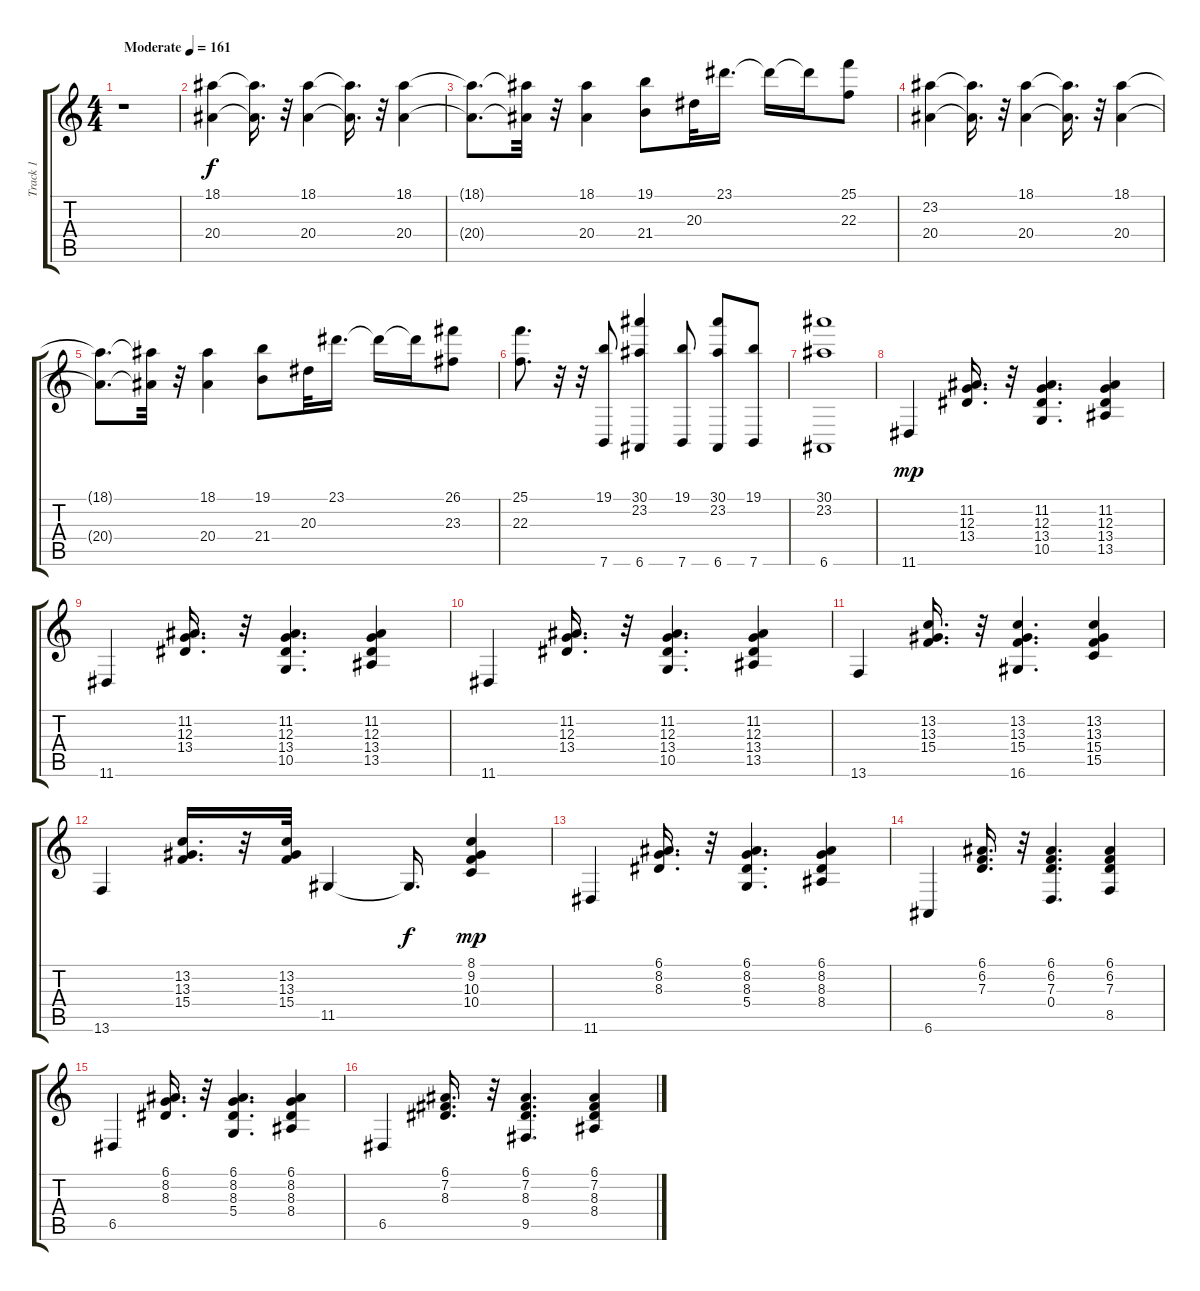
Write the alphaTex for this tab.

\track ("Track 1" "Track 1") {instrument acousticgrandpiano}
\staff {score tabs}
\tuning (E4 B3 G3 D3 A2 E2) {hide}
\ts (4 4)
\tempo (161 "Moderate")
\clef g2
\ks c
r.1{dy f instrument acousticgrandpiano} |
(18.1 20.4).4 (18.1{t} 20.4{t}).16{d} r.32 (18.1 20.4).4 (18.1{t} 20.4{t}).16{d} r.32 (18.1 20.4).4 |
(18.1{t} 20.4{t}).8{d} (18.1{t} 20.4{t}).32 r.32 (18.1 20.4).4 (19.1 21.4).8 20.3.32 23.1.16{d} 23.1{t}.16 23.1{t}.16 (25.1 22.3).8 |
(23.2 20.4).4 (23.2{t} 20.4{t}).16{d} r.32 (18.1 20.4).4 (18.1{t} 20.4{t}).16{d} r.32 (18.1 20.4).4 |
(18.1{t} 20.4{t}).8{d} (18.1{t} 20.4{t}).32 r.32 (18.1 20.4).4 (19.1 21.4).8 20.3.32 23.1.16{d} 23.1{t}.16 23.1{t}.16 (26.1 23.3).8 |
(25.1 22.3).8{d} r.32 r.32 (19.1 7.6).8 (30.1 23.2 6.6).4 (19.1 7.6).8 (30.1 23.2 6.6).8 (19.1 7.6).8 |
(30.1 23.2 6.6).1 |
11.6.4{dy mp} (11.2 12.3 13.4).16{d} r.32 (11.2 12.3 13.4 10.5).4{d} (11.2 12.3 13.4 13.5).4 |
11.6.4 (11.2 12.3 13.4).16{d} r.32 (11.2 12.3 13.4 10.5).4{d} (11.2 12.3 13.4 13.5).4 |
11.6.4 (11.2 12.3 13.4).16{d} r.32 (11.2 12.3 13.4 10.5).4{d} (11.2 12.3 13.4 13.5).4 |
13.6.4 (13.2 13.3 15.4).16{d} r.32 (13.2 13.3 15.4 16.6).4{d} (13.2 13.3 15.4 15.5).4 |
13.6.4 (13.2 13.3 15.4).16{d} r.32 (13.2 13.3 15.4).32 11.5.4 11.5{t}.16{d dy f} (8.1 9.2 10.3 10.4).4{dy mp} |
11.6.4 (6.1 8.2 8.3).16{d} r.32 (6.1 8.2 8.3 5.4).4{d} (6.1 8.2 8.3 8.4).4 |
6.6.4 (6.1 6.2 7.3).16{d} r.32 (6.1 6.2 7.3 0.4).4{d} (6.1 6.2 7.3 8.5).4 |
6.5.4 (6.1 8.2 8.3).16{d} r.32 (6.1 8.2 8.3 5.4).4{d} (6.1 8.2 8.3 8.4).4 |
6.5.4 (6.1 7.2 8.3).16{d} r.32 (6.1 7.2 8.3 9.5).4{d} (6.1 7.2 8.3 8.4).4
